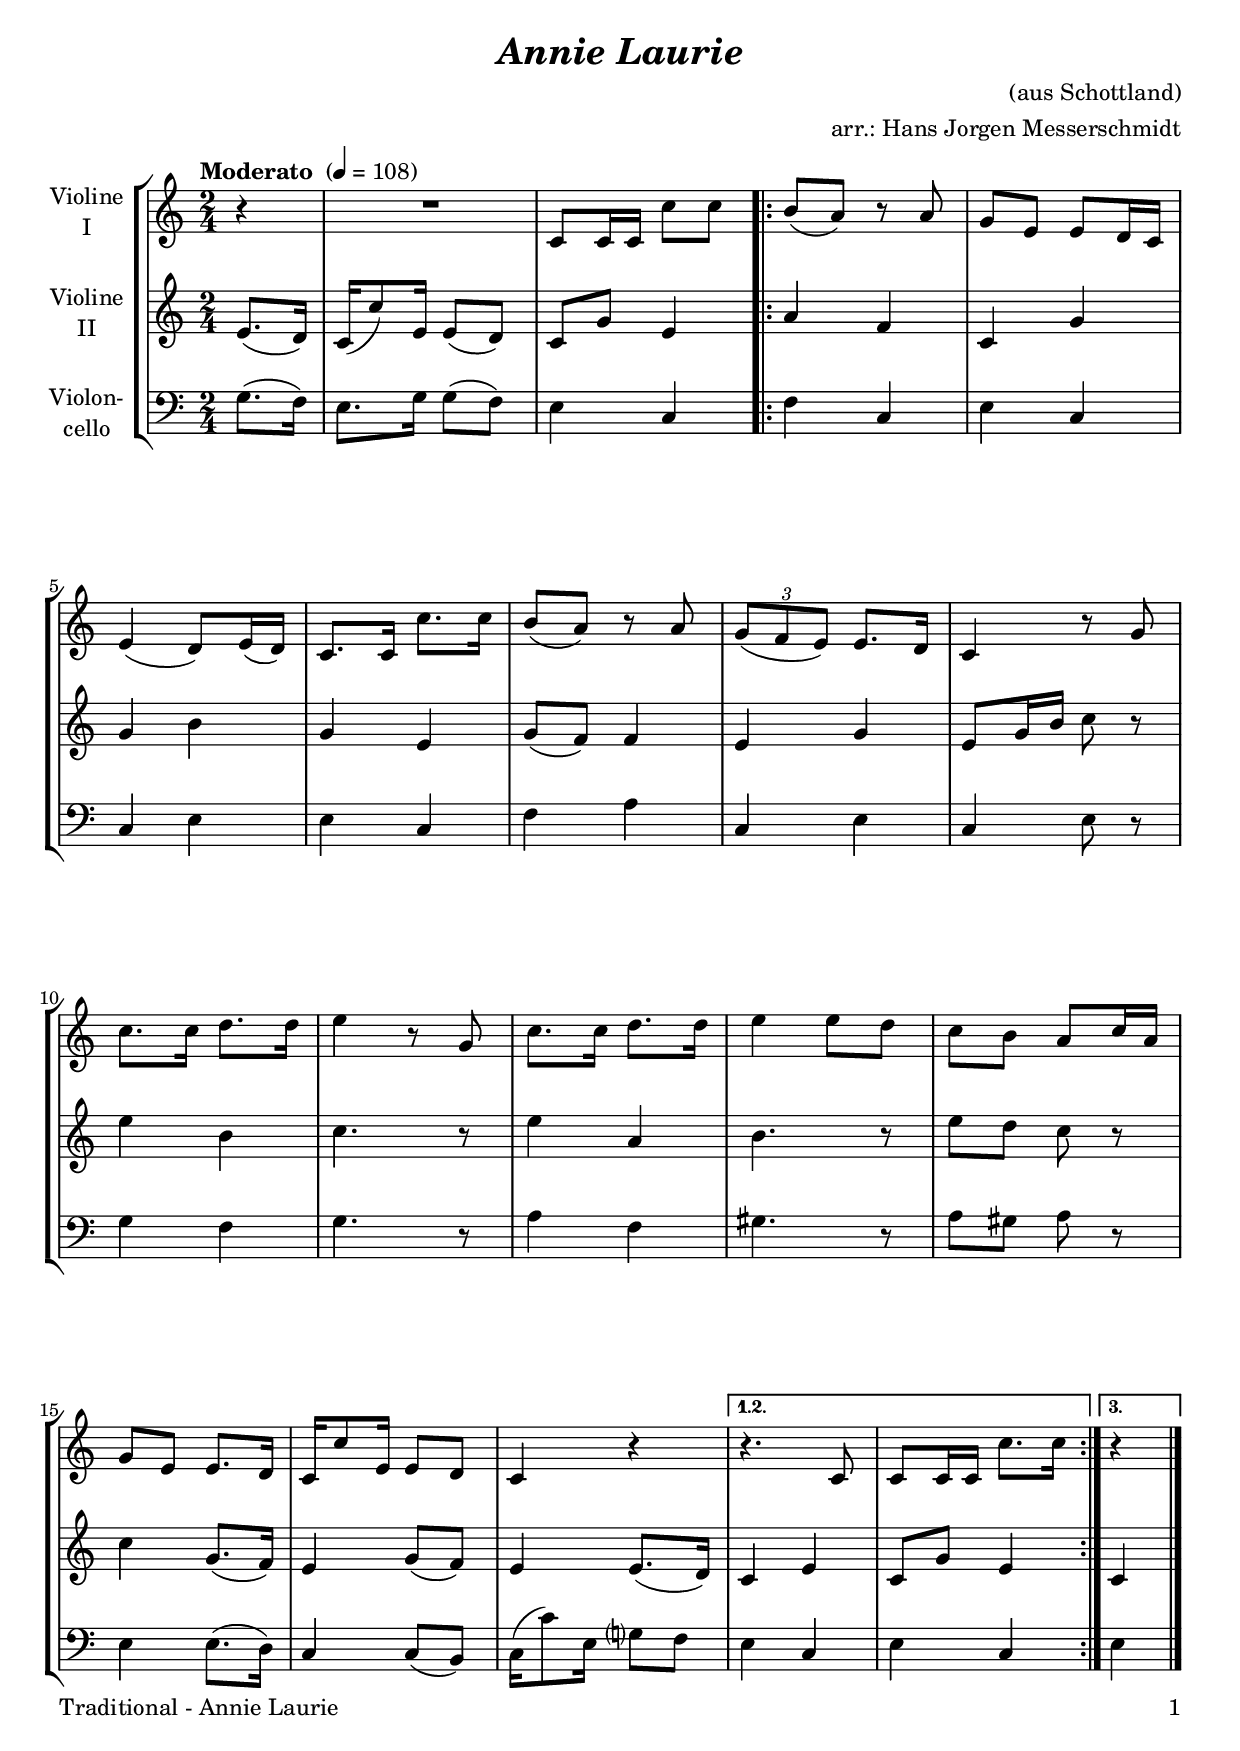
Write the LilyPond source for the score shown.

\version "2.22.0"
\include "deutsch.ly"

#(set-global-staff-size 20)

\header {
  title     = \markup \bold \italic "Annie Laurie"
  composer  = "(aus Schottland)"
  arranger  = "arr.: Hans Jorgen Messerschmidt"
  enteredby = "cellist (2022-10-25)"
%  piece     = ""
}

voiceconsts = {
  \key c \major
  \time 2/4
  \clef "treble"
%  \numericTimeSignature
  \compressEmptyMeasures
  % Set default beaming for all staves
%  \set Timing.beamExceptions = #'()
%  \set Timing.baseMoment     = #(ly:make-moment 1 4)
%  \set Timing.beatStructure  = #'(1 1 1)
\tempo "Moderato " 4=108
}

mist = "string ensemble 1"
mivl = "violin"
miba = "cello"
mipz = "pizzicato strings"

va = \relative c' {
  \voiceconsts

  \partial 4 r4
  R2
  c8 c16 c c'8 c
  \repeat volta 3 {
    h( a) r a
    g e e d16 c
    e4( d8) e16( d)
    c8. c16 c'8. c16
    h8( a) r a

    \tuplet 3/2 4 { g( f e) } e8. d16
    c4 r8 g'
    c8. c16 d8. d16
    e4 r8 g,
    c8. c16 d8. d16
    e4 e8 d
    c h a c16 a
    g8 e e8. d16
    c c'8 e,16 e8 d

    c4 r
  }
  \alternative {
    { r4. c8 | c c16 c c'8. c16 }
    { r4 }
  } \bar "|."
}

vb = \relative c' {
  \voiceconsts

  \partial 4 e8.( d16)
  c( c'8) e,16 e8( d)
  c g' e4
  \repeat volta 3 {
    a f
    c g'
    g h
    g e
    g8( f) f4

    e g
    e8 g16 h c8 r
    e4 h
    c4. r8
    e4 a,
    h4. r8
    e d c r
    c4 g8.( f16)
    e4 g8( f)

    e4 e8.( d16)
  }
  \alternative {
    { c4 e | c8 g' e4 }
    { c }
  } \bar "|."
}

vc = \relative c' {
  \voiceconsts
  \clef "bass"

  \partial 4 g8.( f16)
  e8. g16 g8( f)
  e4 c
  \repeat volta 3 {
    f c
    e c
    c e
    e c
    f a

    c, e
    c e8 r
    g4 f
    g4. r8
    a4 f
    gis4. r8
    a gis a r
    e4 e8.( d16)
    c4 c8( h)

    c16( c'8) e,16 g?8 f
  }
  \alternative {
    { e4 c | e c }
    { e }
  } \bar "|."
}


music = \new StaffGroup <<
      \new Staff {
	\set Staff.midiInstrument = \mivl
	\set Staff.instrumentName = \markup \center-column { "Violine" "I" }
	\transpose c c { \va }
      }

      \new Staff {
	\set Staff.midiInstrument = \mivl
	\set Staff.instrumentName = \markup \center-column { "Violine" "II" }
	\transpose c c { \vb }
      }

      \new Staff {
	\set Staff.midiInstrument = \miba
	\set Staff.instrumentName = \markup \center-column { "Violon-" "cello" }
	\transpose c c { \vc }
      }
>>

\book {
   \paper {
    print-page-number = ##t
    print-first-page-number = ##t
    ragged-last-bottom = ##f
    oddHeaderMarkup = \markup \null
    evenHeaderMarkup = \markup \null
    oddFooterMarkup = \markup {
      \fill-line {
        \on-the-fly #print-page-number-check-first
        "Traditional - Annie Laurie" \fromproperty #'page:page-number-string
      }
    }
    evenFooterMarkup = \oddFooterMarkup
  } \score {
    \music
    \layout {}
  }

  \score {
    \unfoldRepeats \music

    \midi {
      \context {
        \Score
      }
    }
  }
}